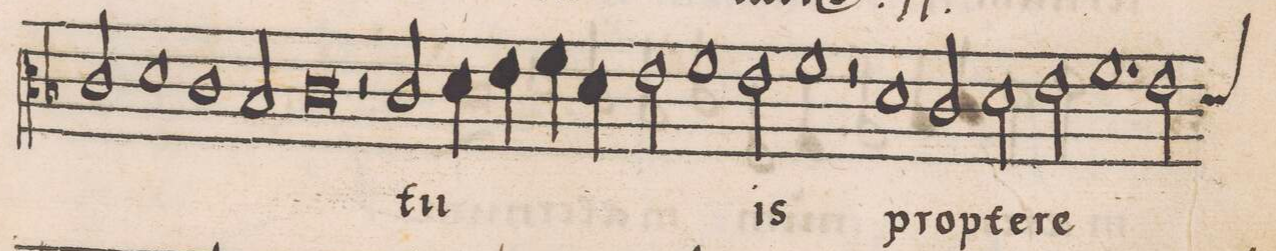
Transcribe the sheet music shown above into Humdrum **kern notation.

**kern	**text
*I"CANTVS	*
*clefC3	*
*k[b-]	*
*met(C)	*
*M2/1	*
2c/	.
1d	.
1c\	.
=12-	=12-
2B-/	-bi-
0c	-is
*	*Xij
=13-	=13-
2r	.
2c/	tu-
=14-	=14-
4d\	.
4e\	.
4f\	.
4d\	.
2e\	.
1f\	.
=15-	=15-
2e\	-is
1f	.
=16-	=16-
2r	.
1d	prop-
2c/	.
=17-	=17-
2d\	-te-
2e\	-re-
1.f	.
=18-	=18-
*custos:d	*
2e\	.
*-	*-
